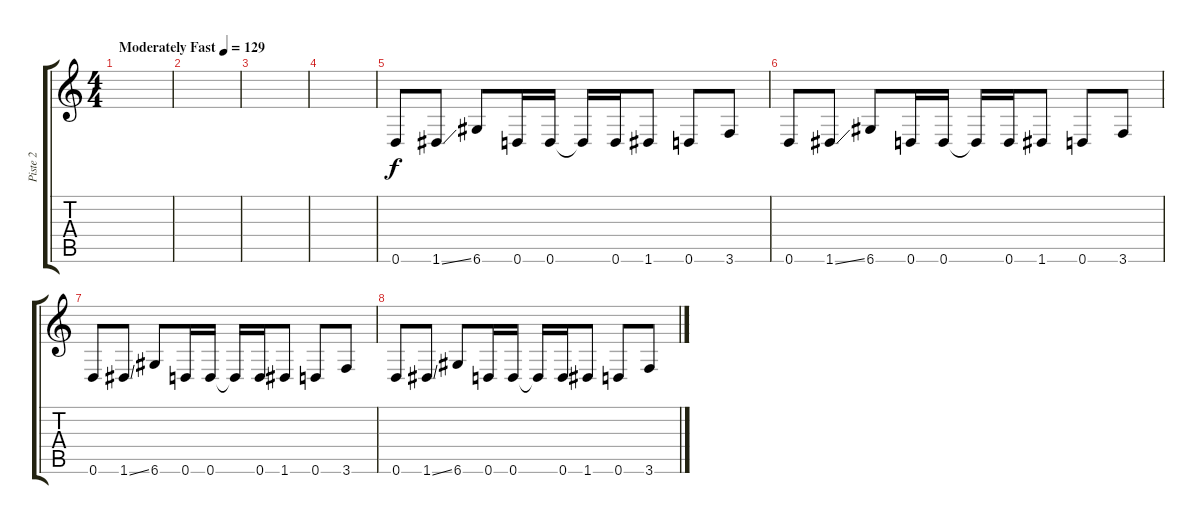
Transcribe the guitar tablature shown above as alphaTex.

\track ("Piste 2" "Piste 2") {instrument distortionguitar}
\staff {score tabs}
\tuning (E4 B3 G3 D3 A2 D2) {hide}
\ts (4 4)
\tempo (129 "Moderately Fast")
\clef g2
\ks c
|
|
|
|
0.6.8 1.6{ss}.8 6.6.8 0.6.16 0.6.16 0.6{t}.16 0.6.16 1.6.8 0.6.8 3.6.8 |
0.6.8 1.6{ss}.8 6.6.8 0.6.16 0.6.16 0.6{t}.16 0.6.16 1.6.8 0.6.8 3.6.8 |
0.6.8 1.6{ss}.8 6.6.8 0.6.16 0.6.16 0.6{t}.16 0.6.16 1.6.8 0.6.8 3.6.8 |
0.6.8 1.6{ss}.8 6.6.8 0.6.16 0.6.16 0.6{t}.16 0.6.16 1.6.8 0.6.8 3.6.8
